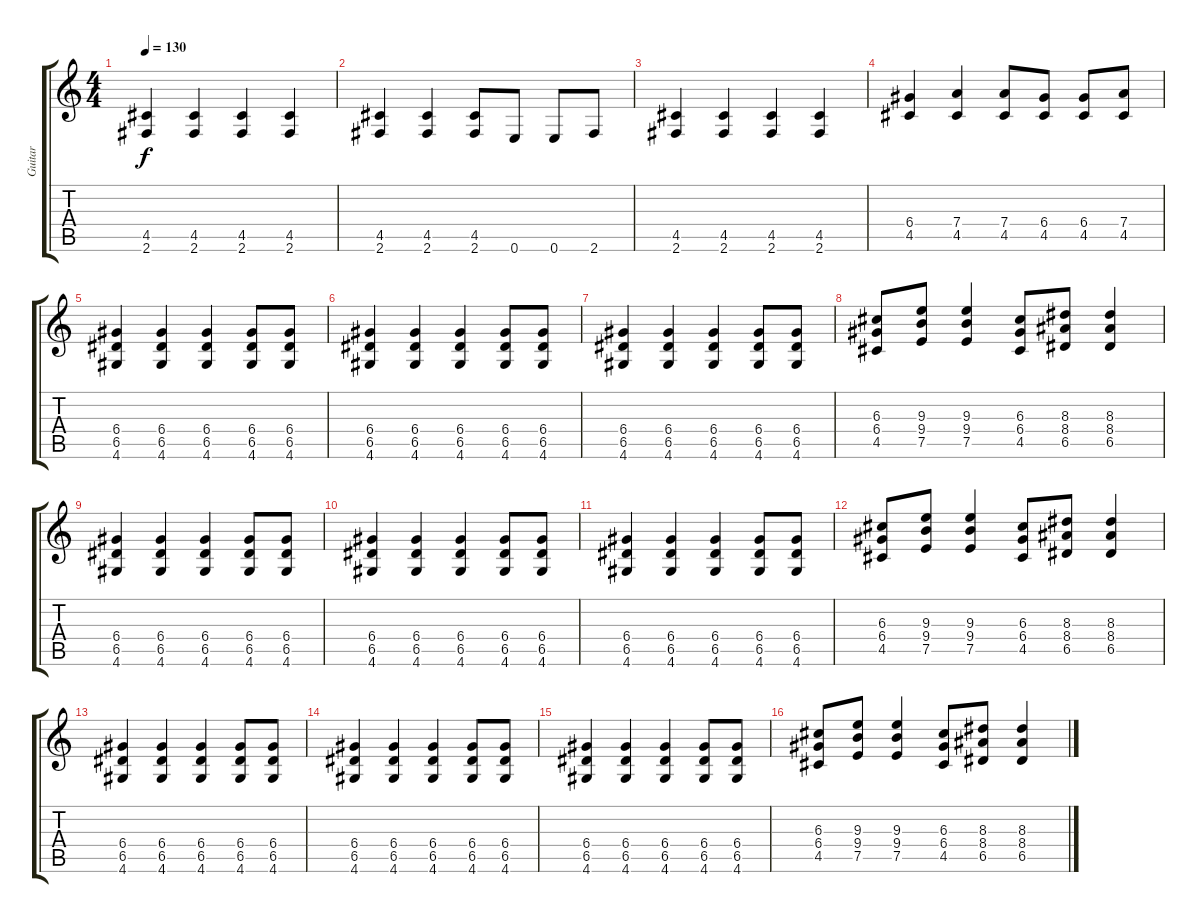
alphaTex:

\track ("Guitar" "Guitar") {instrument overdrivenguitar}
\staff {score tabs}
\tuning (E4 B3 G3 D3 A2 E2) {hide}
\ts (4 4)
\tempo 130
\clef g2
\ks c
(4.5 2.6).4{dy f} (4.5 2.6).4 (4.5 2.6).4 (4.5 2.6).4 |
(4.5 2.6).4 (4.5 2.6).4 (4.5 2.6).8 0.6.8 0.6.8 2.6.8 |
(4.5 2.6).4 (4.5 2.6).4 (4.5 2.6).4 (4.5 2.6).4 |
(6.4 4.5).4 (7.4 4.5).4 (7.4 4.5).8 (6.4 4.5).8 (6.4 4.5).8 (7.4 4.5).8 |
(6.4 6.5 4.6).4 (6.4 6.5 4.6).4 (6.4 6.5 4.6).4 (6.4 6.5 4.6).8 (6.4 6.5 4.6).8 |
(6.4 6.5 4.6).4 (6.4 6.5 4.6).4 (6.4 6.5 4.6).4 (6.4 6.5 4.6).8 (6.4 6.5 4.6).8 |
(6.4 6.5 4.6).4 (6.4 6.5 4.6).4 (6.4 6.5 4.6).4 (6.4 6.5 4.6).8 (6.4 6.5 4.6).8 |
(6.3 6.4 4.5).8 (9.3 9.4 7.5).8 (9.3 9.4 7.5).4 (6.3 6.4 4.5).8 (8.3 8.4 6.5).8 (8.3 8.4 6.5).4 |
(6.4 6.5 4.6).4 (6.4 6.5 4.6).4 (6.4 6.5 4.6).4 (6.4 6.5 4.6).8 (6.4 6.5 4.6).8 |
(6.4 6.5 4.6).4 (6.4 6.5 4.6).4 (6.4 6.5 4.6).4 (6.4 6.5 4.6).8 (6.4 6.5 4.6).8 |
(6.4 6.5 4.6).4 (6.4 6.5 4.6).4 (6.4 6.5 4.6).4 (6.4 6.5 4.6).8 (6.4 6.5 4.6).8 |
(6.3 6.4 4.5).8 (9.3 9.4 7.5).8 (9.3 9.4 7.5).4 (6.3 6.4 4.5).8 (8.3 8.4 6.5).8 (8.3 8.4 6.5).4 |
(6.4 6.5 4.6).4 (6.4 6.5 4.6).4 (6.4 6.5 4.6).4 (6.4 6.5 4.6).8 (6.4 6.5 4.6).8 |
(6.4 6.5 4.6).4 (6.4 6.5 4.6).4 (6.4 6.5 4.6).4 (6.4 6.5 4.6).8 (6.4 6.5 4.6).8 |
(6.4 6.5 4.6).4 (6.4 6.5 4.6).4 (6.4 6.5 4.6).4 (6.4 6.5 4.6).8 (6.4 6.5 4.6).8 |
(6.3 6.4 4.5).8 (9.3 9.4 7.5).8 (9.3 9.4 7.5).4 (6.3 6.4 4.5).8 (8.3 8.4 6.5).8 (8.3 8.4 6.5).4
